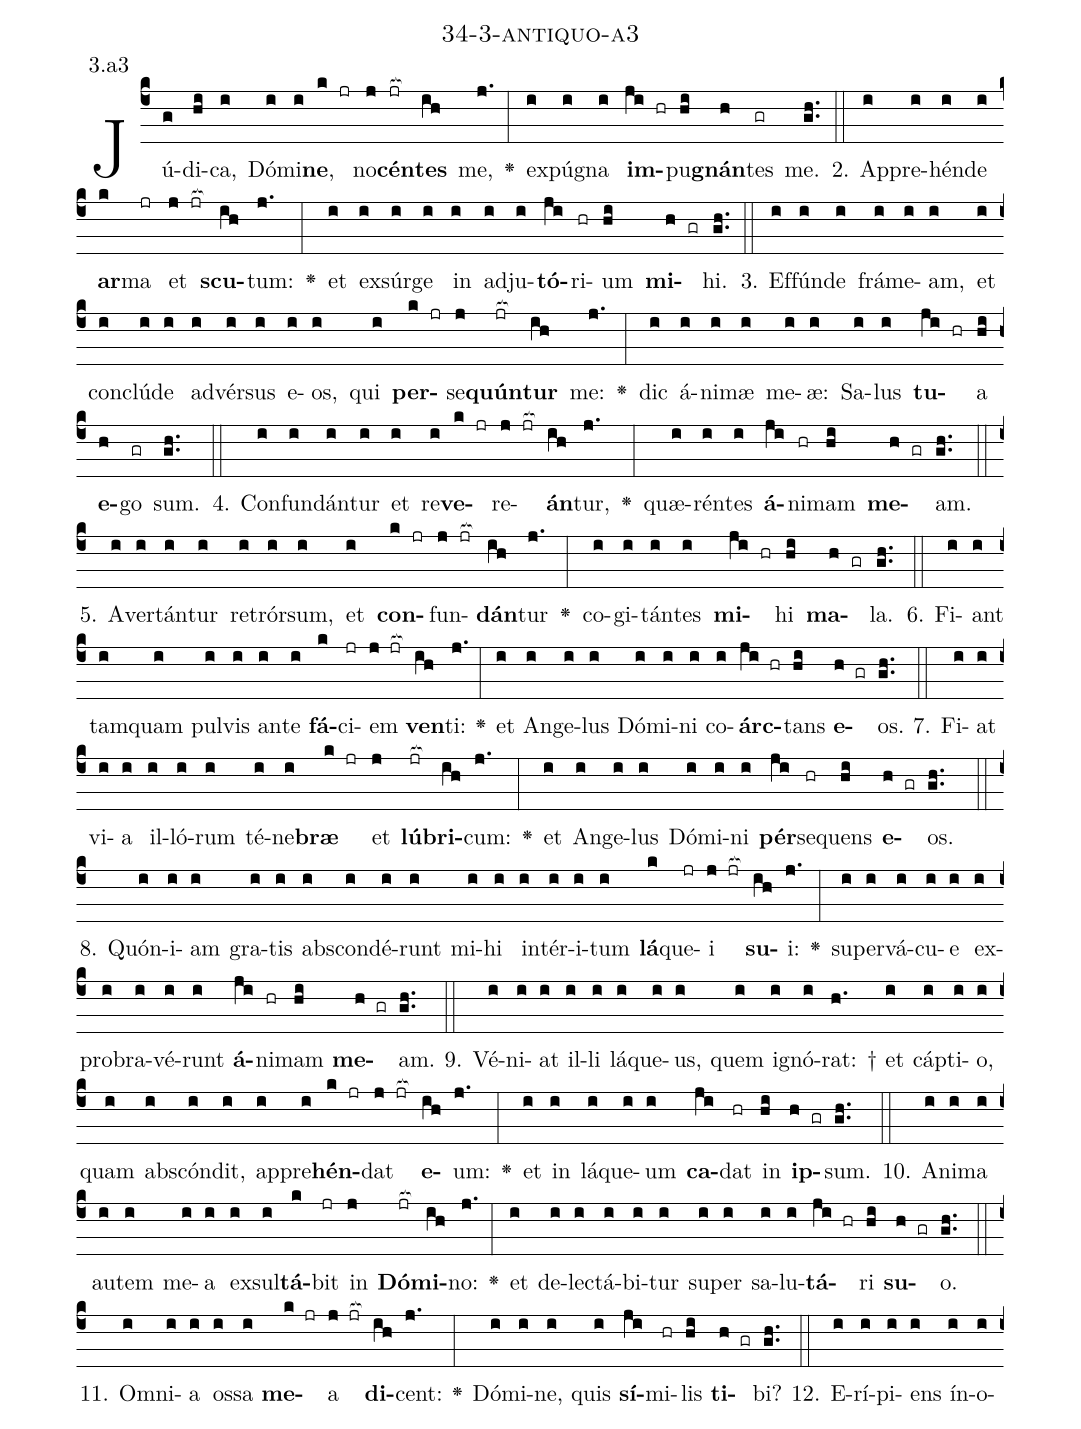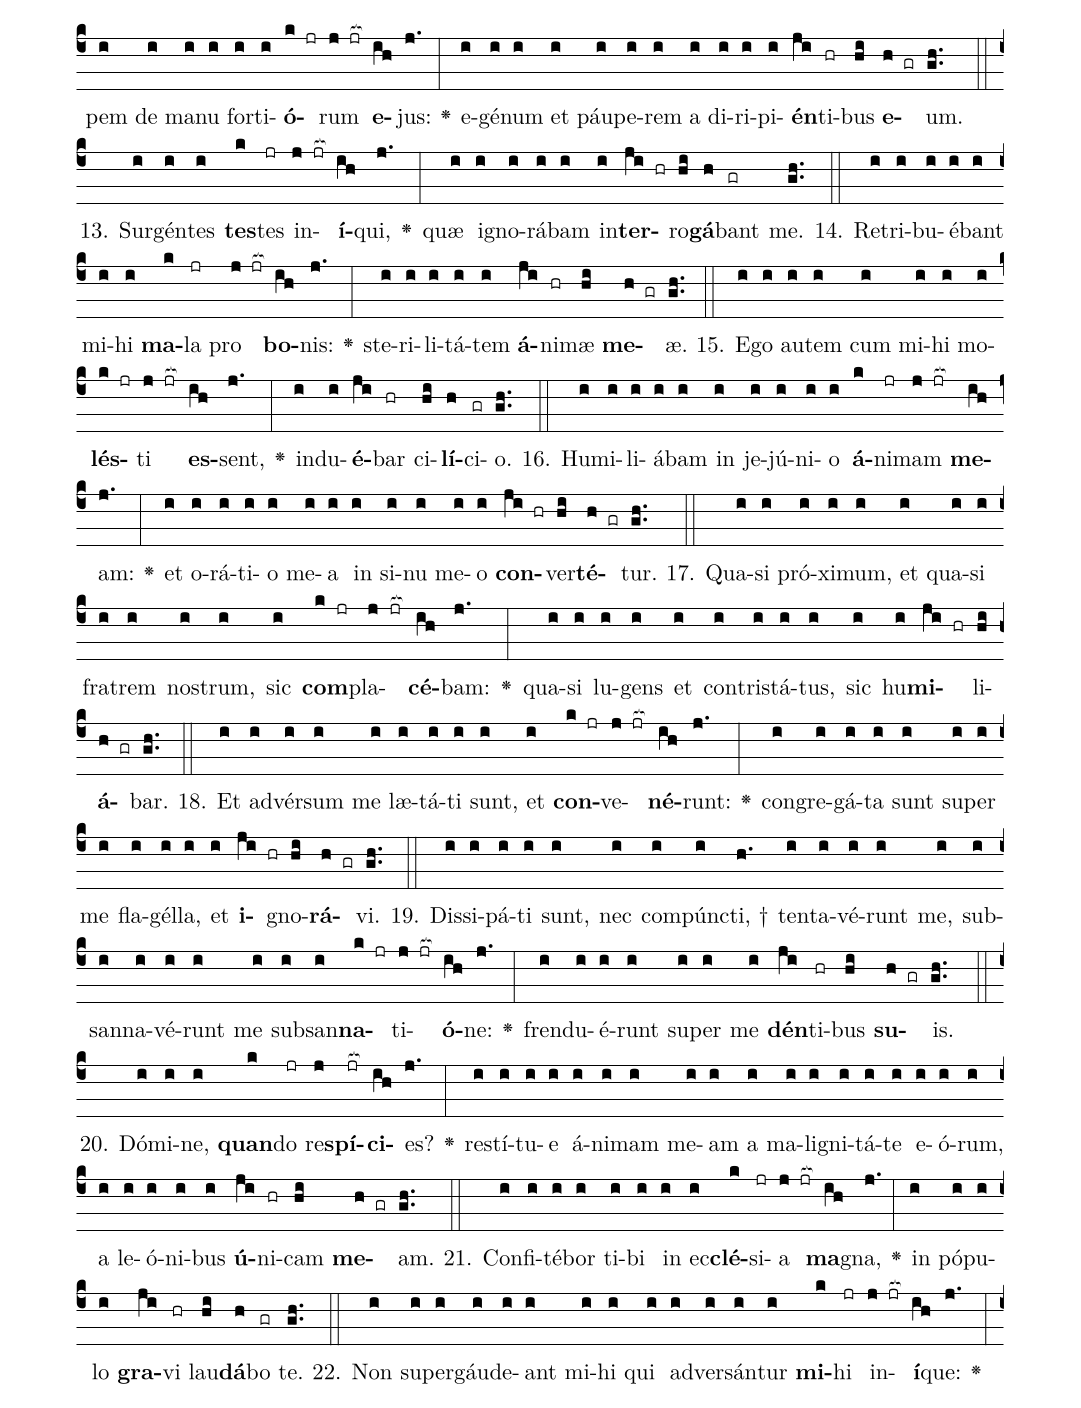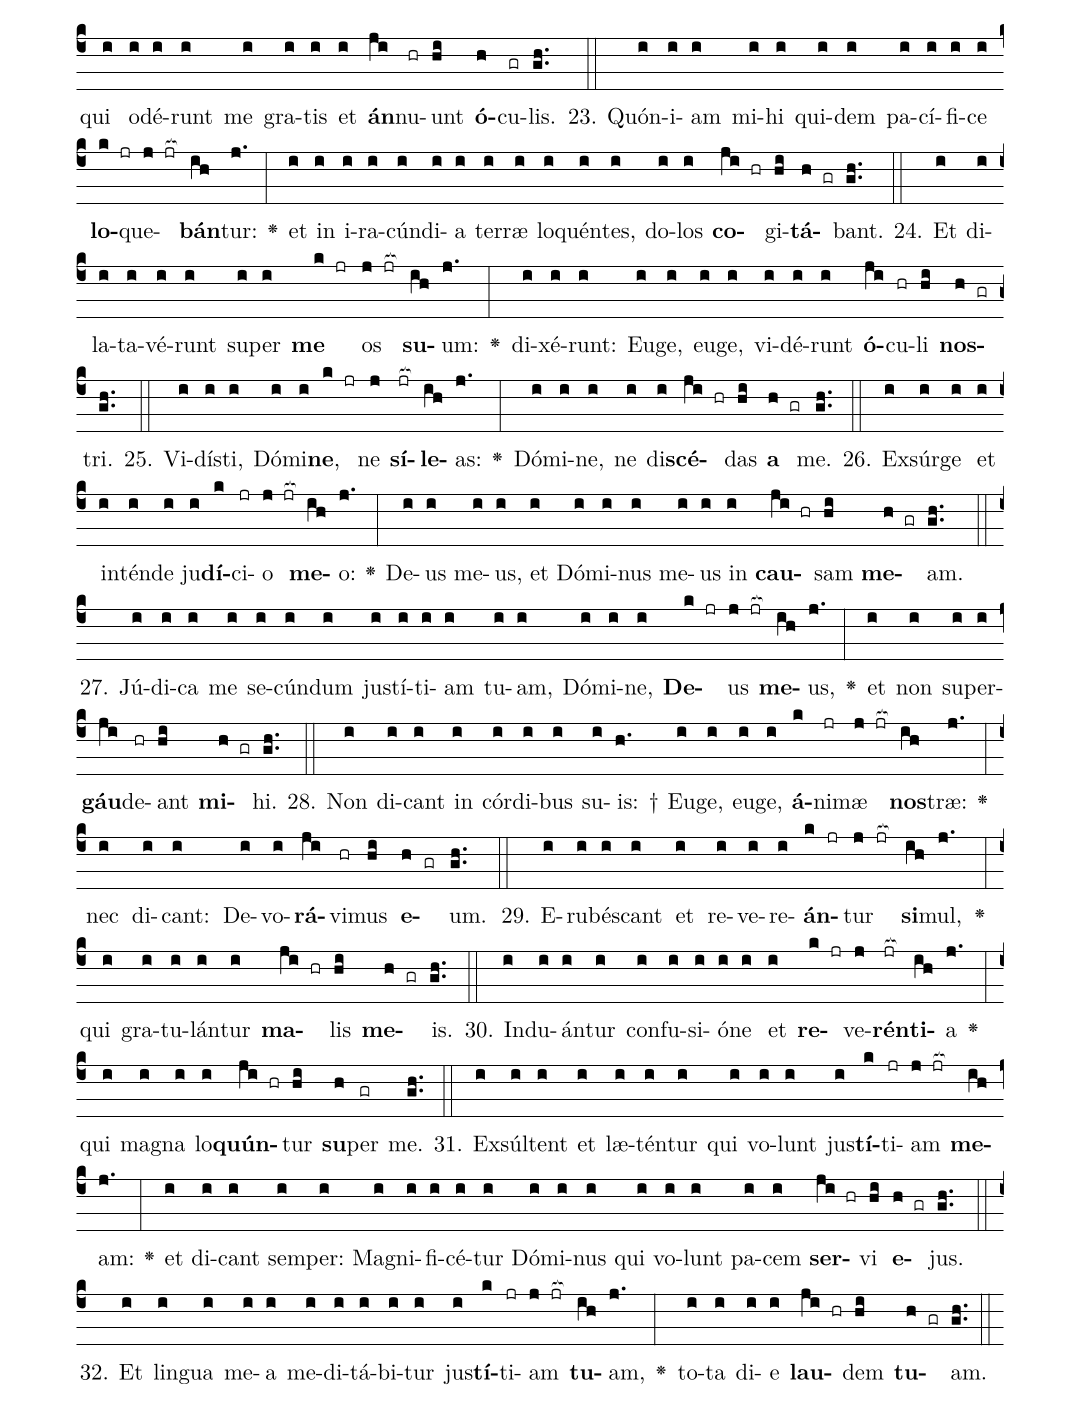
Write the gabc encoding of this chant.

name: 34-3-antiquo-a3;
annotation: 3.a3;
%%
(c4)Jú(g)di(hi)ca,(i) Dó(i)mi(i)<b>ne</b>,(k jr) no(j)<b>cén</b>(jr[ocb:1{])<b>tes</b>(ih[ocb:0}]) me,(j.) <v>\greheightstar</v>(:) ex(i)pú(i)gna(i) <b>im</b>(ji hr)pu(hi)<b>gnán</b>(h)tes(gr) me.(gh..) (::)
2. Ap(i)pre(i)hén(i)de(i) <b>ar</b>(k)ma(jr) et(j jr[ocb:1{]) <b>scu</b>(ih[ocb:0}])tum:(j.) <v>\greheightstar</v>(:) et(i) ex(i)súr(i)ge(i) in(i) ad(i)ju(i)<b>tó</b>(ji)ri(hr)um(hi) <b>mi</b>(h gr)hi.(gh..) (::)
3. Ef(i)fún(i)de(i) frá(i)me(i)am,(i) et(i) con(i)clú(i)de(i) ad(i)vér(i)sus(i) e(i)os,(i) qui(i) <b>per</b>(k jr)se(j)<b>quún</b>(jr[ocb:1{])<b>tur</b>(ih[ocb:0}]) me:(j.) <v>\greheightstar</v>(:) dic(i) á(i)ni(i)mæ(i) me(i)æ:(i) Sa(i)lus(i) <b>tu</b>(ji hr)a(hi) <b>e</b>(h)go(gr) sum.(gh..) (::)
4. Con(i)fun(i)dán(i)tur(i) et(i) re(i)<b>ve</b>(k jr)re(j jr[ocb:1{])<b>án</b>(ih[ocb:0}])tur,(j.) <v>\greheightstar</v>(:) quæ(i)rén(i)tes(i) <b>á</b>(ji)ni(hr)mam(hi) <b>me</b>(h gr)am.(gh..) (::)
5. A(i)ver(i)tán(i)tur(i) re(i)trór(i)sum,(i) et(i) <b>con</b>(k jr)fun(j jr[ocb:1{])<b>dán</b>(ih[ocb:0}])tur(j.) <v>\greheightstar</v>(:) co(i)gi(i)tán(i)tes(i) <b>mi</b>(ji hr)hi(hi) <b>ma</b>(h gr)la.(gh..) (::)
6. Fi(i)ant(i) tam(i)quam(i) pul(i)vis(i) an(i)te(i) <b>fá</b>(k)ci(jr)em(j jr[ocb:1{]) <b>ven</b>(ih[ocb:0}])ti:(j.) <v>\greheightstar</v>(:) et(i) An(i)ge(i)lus(i) Dó(i)mi(i)ni(i) co(i)<b>árc</b>(ji hr)tans(hi) <b>e</b>(h gr)os.(gh..) (::)
7. Fi(i)at(i) vi(i)a(i) il(i)ló(i)rum(i) té(i)ne(i)<b>bræ</b>(k jr) et(j) <b>lú</b>(jr[ocb:1{])<b>bri</b>(ih[ocb:0}])cum:(j.) <v>\greheightstar</v>(:) et(i) An(i)ge(i)lus(i) Dó(i)mi(i)ni(i) <b>pér</b>(ji)se(hr)quens(hi) <b>e</b>(h gr)os.(gh..) (::)
8. Quón(i)i(i)am(i) gra(i)tis(i) abs(i)con(i)dé(i)runt(i) mi(i)hi(i) in(i)tér(i)i(i)tum(i) <b>lá</b>(k)que(jr)i(j jr[ocb:1{]) <b>su</b>(ih[ocb:0}])i:(j.) <v>\greheightstar</v>(:) su(i)per(i)vá(i)cu(i)e(i) ex(i)pro(i)bra(i)vé(i)runt(i) <b>á</b>(ji)ni(hr)mam(hi) <b>me</b>(h gr)am.(gh..) (::)
9. Vé(i)ni(i)at(i) il(i)li(i) lá(i)que(i)us,(i) quem(i) i(i)gnó(i)rat: †(h.) et(i) cáp(i)ti(i)o,(i) quam(i) abs(i)cón(i)dit,(i) ap(i)pre(i)<b>hén</b>(k jr)dat(j jr[ocb:1{]) <b>e</b>(ih[ocb:0}])um:(j.) <v>\greheightstar</v>(:) et(i) in(i) lá(i)que(i)um(i) <b>ca</b>(ji)dat(hr) in(hi) <b>ip</b>(h gr)sum.(gh..) (::)
10. A(i)ni(i)ma(i) au(i)tem(i) me(i)a(i) ex(i)sul(i)<b>tá</b>(k)bit(jr) in(j) <b>Dó</b>(jr[ocb:1{])<b>mi</b>(ih[ocb:0}])no:(j.) <v>\greheightstar</v>(:) et(i) de(i)lec(i)tá(i)bi(i)tur(i) su(i)per(i) sa(i)lu(i)<b>tá</b>(ji hr)ri(hi) <b>su</b>(h gr)o.(gh..) (::)
11. Om(i)ni(i)a(i) os(i)sa(i) <b>me</b>(k jr)a(j jr[ocb:1{]) <b>di</b>(ih[ocb:0}])cent:(j.) <v>\greheightstar</v>(:) Dó(i)mi(i)ne,(i) quis(i) <b>sí</b>(ji)mi(hr)lis(hi) <b>ti</b>(h gr)bi?(gh..) (::)
12. E(i)rí(i)pi(i)ens(i) ín(i)o(i)pem(i) de(i) ma(i)nu(i) for(i)ti(i)<b>ó</b>(k jr)rum(j jr[ocb:1{]) <b>e</b>(ih[ocb:0}])jus:(j.) <v>\greheightstar</v>(:) e(i)gé(i)num(i) et(i) páu(i)pe(i)rem(i) a(i) di(i)ri(i)pi(i)<b>én</b>(ji)ti(hr)bus(hi) <b>e</b>(h gr)um.(gh..) (::)
13. Sur(i)gén(i)tes(i) <b>tes</b>(k)tes(jr) in(j jr[ocb:1{])<b>í</b>(ih[ocb:0}])qui,(j.) <v>\greheightstar</v>(:) quæ(i) i(i)gno(i)rá(i)bam(i) in(i)<b>ter</b>(ji hr)ro(hi)<b>gá</b>(h)bant(gr) me.(gh..) (::)
14. Re(i)tri(i)bu(i)é(i)bant(i) mi(i)hi(i) <b>ma</b>(k)la(jr) pro(j jr[ocb:1{]) <b>bo</b>(ih[ocb:0}])nis:(j.) <v>\greheightstar</v>(:) ste(i)ri(i)li(i)tá(i)tem(i) <b>á</b>(ji)ni(hr)mæ(hi) <b>me</b>(h gr)æ.(gh..) (::)
15. E(i)go(i) au(i)tem(i) cum(i) mi(i)hi(i) mo(i)<b>lés</b>(k jr)ti(j jr[ocb:1{]) <b>es</b>(ih[ocb:0}])sent,(j.) <v>\greheightstar</v>(:) ind(i)u(i)<b>é</b>(ji)bar(hr) ci(hi)<b>lí</b>(h)ci(gr)o.(gh..) (::)
16. Hu(i)mi(i)li(i)á(i)bam(i) in(i) je(i)jú(i)ni(i)o(i) <b>á</b>(k)ni(jr)mam(j jr[ocb:1{]) <b>me</b>(ih[ocb:0}])am:(j.) <v>\greheightstar</v>(:) et(i) o(i)rá(i)ti(i)o(i) me(i)a(i) in(i) si(i)nu(i) me(i)o(i) <b>con</b>(ji hr)ver(hi)<b>té</b>(h gr)tur.(gh..) (::)
17. Qua(i)si(i) pró(i)xi(i)mum,(i) et(i) qua(i)si(i) fra(i)trem(i) nos(i)trum,(i) sic(i) <b>com</b>(k jr)pla(j jr[ocb:1{])<b>cé</b>(ih[ocb:0}])bam:(j.) <v>\greheightstar</v>(:) qua(i)si(i) lu(i)gens(i) et(i) con(i)tris(i)tá(i)tus,(i) sic(i) hu(i)<b>mi</b>(ji hr)li(hi)<b>á</b>(h gr)bar.(gh..) (::)
18. Et(i) ad(i)vér(i)sum(i) me(i) læ(i)tá(i)ti(i) sunt,(i) et(i) <b>con</b>(k jr)ve(j jr[ocb:1{])<b>né</b>(ih[ocb:0}])runt:(j.) <v>\greheightstar</v>(:) con(i)gre(i)gá(i)ta(i) sunt(i) su(i)per(i) me(i) fla(i)gél(i)la,(i) et(i) <b>i</b>(ji hr)gno(hi)<b>rá</b>(h gr)vi.(gh..) (::)
19. Dis(i)si(i)pá(i)ti(i) sunt,(i) nec(i) com(i)púnc(i)ti, †(h.) ten(i)ta(i)vé(i)runt(i) me,(i) sub(i)san(i)na(i)vé(i)runt(i) me(i) sub(i)san(i)<b>na</b>(k jr)ti(j jr[ocb:1{])<b>ó</b>(ih[ocb:0}])ne:(j.) <v>\greheightstar</v>(:) fren(i)du(i)é(i)runt(i) su(i)per(i) me(i) <b>dén</b>(ji)ti(hr)bus(hi) <b>su</b>(h gr)is.(gh..) (::)
20. Dó(i)mi(i)ne,(i) <b>quan</b>(k)do(jr) re(j)<b>spí</b>(jr[ocb:1{])<b>ci</b>(ih[ocb:0}])es?(j.) <v>\greheightstar</v>(:) re(i)stí(i)tu(i)e(i) á(i)ni(i)mam(i) me(i)am(i) a(i) ma(i)li(i)gni(i)tá(i)te(i) e(i)ó(i)rum,(i) a(i) le(i)ó(i)ni(i)bus(i) <b>ú</b>(ji)ni(hr)cam(hi) <b>me</b>(h gr)am.(gh..) (::)
21. Con(i)fi(i)té(i)bor(i) ti(i)bi(i) in(i) ec(i)<b>clé</b>(k)si(jr)a(j jr[ocb:1{]) <b>ma</b>(ih[ocb:0}])gna,(j.) <v>\greheightstar</v>(:) in(i) pó(i)pu(i)lo(i) <b>gra</b>(ji)vi(hr) lau(hi)<b>dá</b>(h)bo(gr) te.(gh..) (::)
22. Non(i) su(i)per(i)gáu(i)de(i)ant(i) mi(i)hi(i) qui(i) ad(i)ver(i)sán(i)tur(i) <b>mi</b>(k)hi(jr) in(j jr[ocb:1{])<b>í</b>(ih[ocb:0}])que:(j.) <v>\greheightstar</v>(:) qui(i) o(i)dé(i)runt(i) me(i) gra(i)tis(i) et(i) <b>án</b>(ji)nu(hr)unt(hi) <b>ó</b>(h)cu(gr)lis.(gh..) (::)
23. Quón(i)i(i)am(i) mi(i)hi(i) qui(i)dem(i) pa(i)cí(i)fi(i)ce(i) <b>lo</b>(k jr)que(j jr[ocb:1{])<b>bán</b>(ih[ocb:0}])tur:(j.) <v>\greheightstar</v>(:) et(i) in(i) i(i)ra(i)cún(i)di(i)a(i) ter(i)ræ(i) lo(i)quén(i)tes,(i) do(i)los(i) <b>co</b>(ji hr)gi(hi)<b>tá</b>(h gr)bant.(gh..) (::)
24. Et(i) di(i)la(i)ta(i)vé(i)runt(i) su(i)per(i) <b>me</b>(k jr) os(j jr[ocb:1{]) <b>su</b>(ih[ocb:0}])um:(j.) <v>\greheightstar</v>(:) di(i)xé(i)runt:(i) Eu(i)ge,(i) eu(i)ge,(i) vi(i)dé(i)runt(i) <b>ó</b>(ji)cu(hr)li(hi) <b>nos</b>(h gr)tri.(gh..) (::)
25. Vi(i)dís(i)ti,(i) Dó(i)mi(i)<b>ne</b>,(k jr) ne(j) <b>sí</b>(jr[ocb:1{])<b>le</b>(ih[ocb:0}])as:(j.) <v>\greheightstar</v>(:) Dó(i)mi(i)ne,(i) ne(i) di(i)<b>scé</b>(ji hr)das(hi) <b>a</b>(h gr) me.(gh..) (::)
26. Ex(i)súr(i)ge(i) et(i) in(i)tén(i)de(i) ju(i)<b>dí</b>(k)ci(jr)o(j jr[ocb:1{]) <b>me</b>(ih[ocb:0}])o:(j.) <v>\greheightstar</v>(:) De(i)us(i) me(i)us,(i) et(i) Dó(i)mi(i)nus(i) me(i)us(i) in(i) <b>cau</b>(ji hr)sam(hi) <b>me</b>(h gr)am.(gh..) (::)
27. Jú(i)di(i)ca(i) me(i) se(i)cún(i)dum(i) jus(i)tí(i)ti(i)am(i) tu(i)am,(i) Dó(i)mi(i)ne,(i) <b>De</b>(k jr)us(j jr[ocb:1{]) <b>me</b>(ih[ocb:0}])us,(j.) <v>\greheightstar</v>(:) et(i) non(i) su(i)per(i)<b>gáu</b>(ji)de(hr)ant(hi) <b>mi</b>(h gr)hi.(gh..) (::)
28. Non(i) di(i)cant(i) in(i) cór(i)di(i)bus(i) su(i)is: †(h.) Eu(i)ge,(i) eu(i)ge,(i) <b>á</b>(k)ni(jr)mæ(j jr[ocb:1{]) <b>nos</b>(ih[ocb:0}])træ:(j.) <v>\greheightstar</v>(:) nec(i) di(i)cant:(i) De(i)vo(i)<b>rá</b>(ji)vi(hr)mus(hi) <b>e</b>(h gr)um.(gh..) (::)
29. E(i)ru(i)bés(i)cant(i) et(i) re(i)ve(i)re(i)<b>án</b>(k jr)tur(j jr[ocb:1{]) <b>si</b>(ih[ocb:0}])mul,(j.) <v>\greheightstar</v>(:) qui(i) gra(i)tu(i)lán(i)tur(i) <b>ma</b>(ji hr)lis(hi) <b>me</b>(h gr)is.(gh..) (::)
30. Ind(i)u(i)án(i)tur(i) con(i)fu(i)si(i)ó(i)ne(i) et(i) <b>re</b>(k jr)ve(j)<b>rén</b>(jr[ocb:1{])<b>ti</b>(ih[ocb:0}])a(j.) <v>\greheightstar</v>(:) qui(i) ma(i)gna(i) lo(i)<b>quún</b>(ji hr)tur(hi) <b>su</b>(h)per(gr) me.(gh..) (::)
31. Ex(i)súl(i)tent(i) et(i) læ(i)tén(i)tur(i) qui(i) vo(i)lunt(i) jus(i)<b>tí</b>(k)ti(jr)am(j jr[ocb:1{]) <b>me</b>(ih[ocb:0}])am:(j.) <v>\greheightstar</v>(:) et(i) di(i)cant(i) sem(i)per:(i) Ma(i)gni(i)fi(i)cé(i)tur(i) Dó(i)mi(i)nus(i) qui(i) vo(i)lunt(i) pa(i)cem(i) <b>ser</b>(ji hr)vi(hi) <b>e</b>(h gr)jus.(gh..) (::)
32. Et(i) lin(i)gua(i) me(i)a(i) me(i)di(i)tá(i)bi(i)tur(i) jus(i)<b>tí</b>(k)ti(jr)am(j jr[ocb:1{]) <b>tu</b>(ih[ocb:0}])am,(j.) <v>\greheightstar</v>(:) to(i)ta(i) di(i)e(i) <b>lau</b>(ji hr)dem(hi) <b>tu</b>(h gr)am.(gh..) (::)
